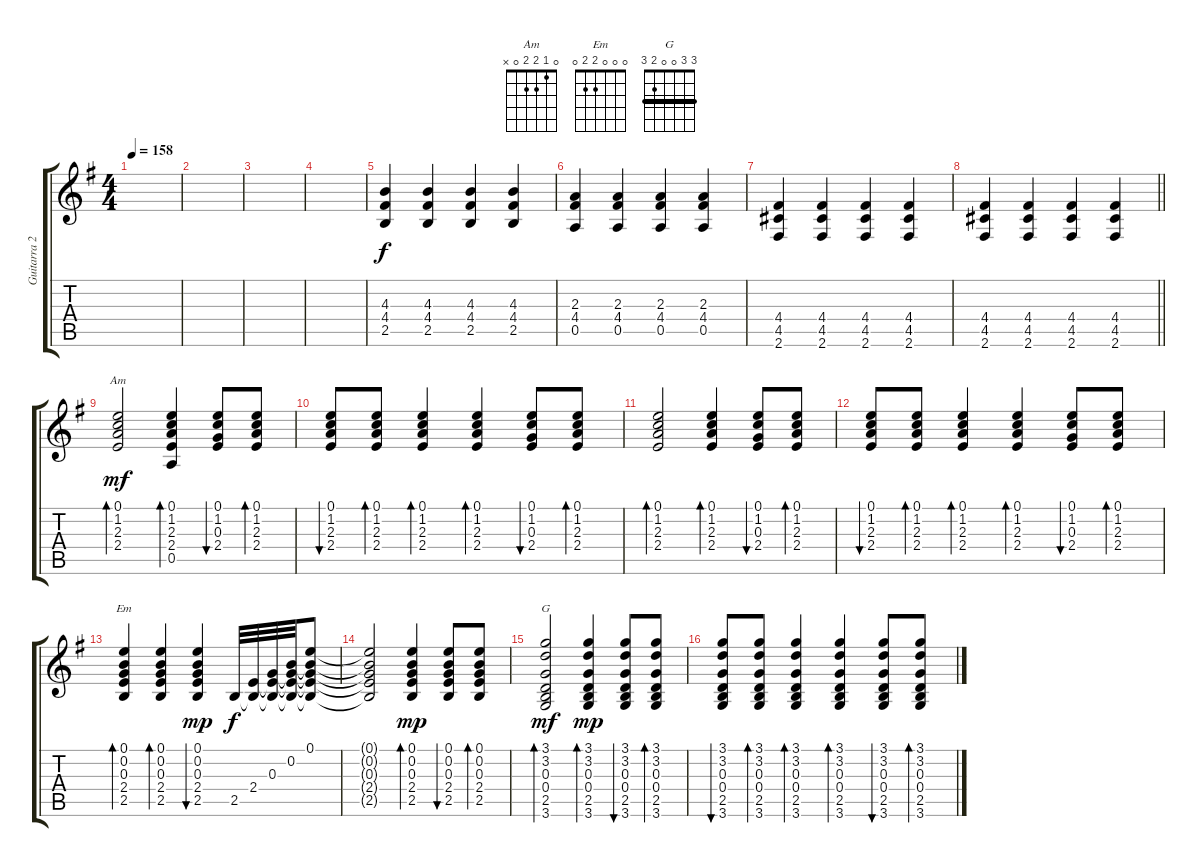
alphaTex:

\track ("Guitarra 2" "Guitarra 2") {instrument acousticguitarsteel}
\staff {score tabs}
\tuning (E4 B3 G3 D3 A2 E2) {hide}
\chord ("Am" 0 1 2 2 0 x)
\chord ("Em" 0 0 0 2 2 0)
\chord ("G" 3 3 0 0 2 3) {barre 3}
\ts (4 4)
\tempo 158
\clef g2
\ks g
|
|
|
|
(4.3 4.4 2.5).4{dy f} (4.3 4.4 2.5).4 (4.3 4.4 2.5).4 (4.3 4.4 2.5).4 |
(2.3 4.4 0.5).4 (2.3 4.4 0.5).4 (2.3 4.4 0.5).4 (2.3 4.4 0.5).4 |
(4.4 4.5 2.6).4 (4.4 4.5 2.6).4 (4.4 4.5 2.6).4 (4.4 4.5 2.6).4 |
\barLineRight lightlight
(4.4 4.5 2.6).4 (4.4 4.5 2.6).4 (4.4 4.5 2.6).4 (4.4 4.5 2.6).4 |
(0.1 1.2 2.3 2.4).2{bd 30 ch "Am" dy mf} (0.1 1.2 2.3 2.4 0.5).4{bd 30} (0.1 1.2 0.3 2.4).8{bu 30} (0.1 1.2 2.3 2.4).8{bd 30} |
(0.1 1.2 2.3 2.4).8{bu 30} (0.1 1.2 2.3 2.4).8{bd 30} (0.1 1.2 2.3 2.4).4{bd 30} (0.1 1.2 2.3 2.4).4{bd 30} (0.1 1.2 0.3 2.4).8{bu 30} (0.1 1.2 2.3 2.4).8{bd 30} |
(0.1 1.2 2.3 2.4).2{bd 30} (0.1 1.2 2.3 2.4).4{bd 30} (0.1 1.2 0.3 2.4).8{bu 30} (0.1 1.2 2.3 2.4).8{bd 30} |
(0.1 1.2 2.3 2.4).8{bu 30} (0.1 1.2 2.3 2.4).8{bd 30} (0.1 1.2 2.3 2.4).4{bd 30} (0.1 1.2 2.3 2.4).4{bd 30} (0.1 1.2 0.3 2.4).8{bu 30} (0.1 1.2 2.3 2.4).8{bd 30} |
(0.1 0.2 0.3 2.4 2.5).4{bd 30 ch "Em"} (0.1 0.2 0.3 2.4 2.5).4{bd 30} (0.1 0.2 0.3 2.4 2.5).4{bu 30 dy mp} 2.5.32{dy f} (2.4 2.5{t}).32 (0.3 2.4{t} 2.5{t}).32 (0.2 0.3{t} 2.4{t} 2.5{t}).32 (0.1 0.2{t} 0.3{t} 2.4{t} 2.5{t}).8 |
(0.1{t} 0.2{t} 0.3{t} 2.4{t} 2.5{t}).2 (0.1 0.2 0.3 2.4 2.5).4{bd 30 dy mp} (0.1 0.2 0.3 2.4 2.5).8{bu 30} (0.1 0.2 0.3 2.4 2.5).8{bd 30} |
(3.1 3.2 0.3 0.4 2.5 3.6).2{bd 30 ch "G" dy mf} (3.1 3.2 0.3 0.4 2.5 3.6).4{bd 30 dy mp} (3.1 3.2 0.3 0.4 2.5 3.6).8{bu 30} (3.1 3.2 0.3 0.4 2.5 3.6).8{bd 30} |
(3.1 3.2 0.3 0.4 2.5 3.6).8{bu 30} (3.1 3.2 0.3 0.4 2.5 3.6).8{bd 30} (3.1 3.2 0.3 0.4 2.5 3.6).4{bd 30} (3.1 3.2 0.3 0.4 2.5 3.6).4{bd 30} (3.1 3.2 0.3 0.4 2.5 3.6).8{bu 30} (3.1 3.2 0.3 0.4 2.5 3.6).8{bd 30}
